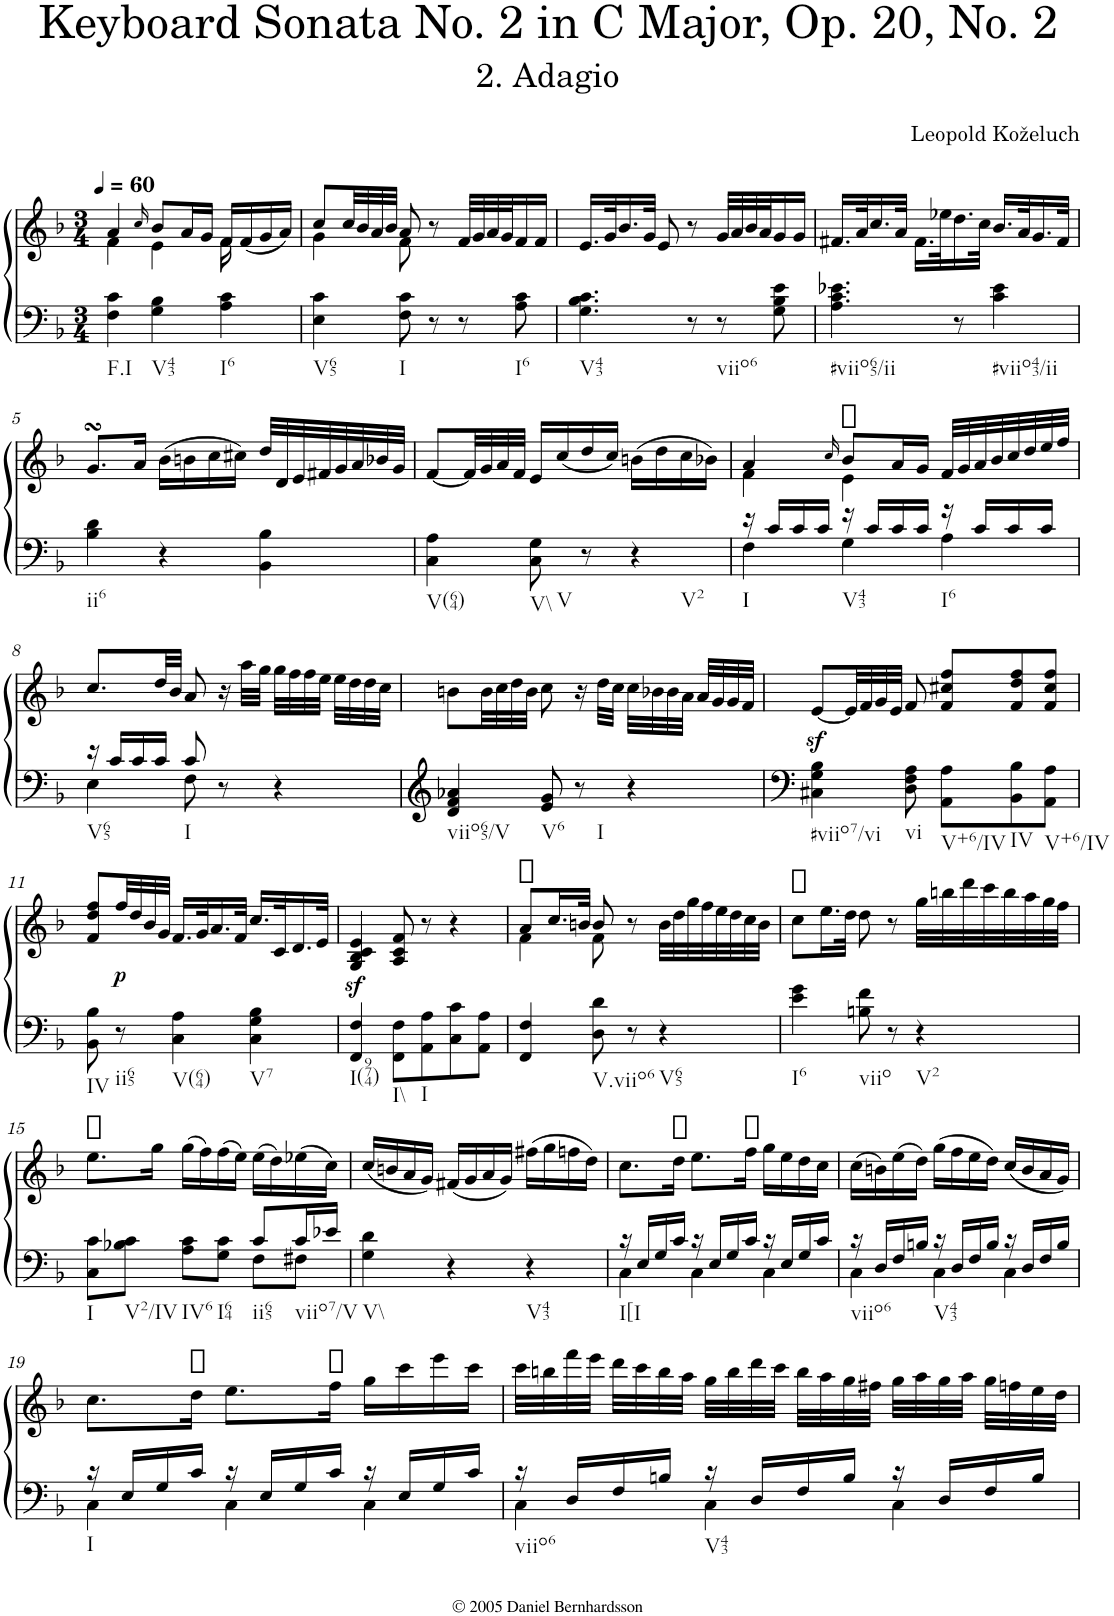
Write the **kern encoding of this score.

**kern	**kern	**dynam
*part1	*part1	*part1
*staff2	*staff1	*staff1/2
*I"Piano	*	*
*I'Pno.	*	*
*clefF4	*clefG2	*
*k[b-]	*k[b-]	*
*F:	*F:	*
*M3/4	*M3/4	*
*MM60	*MM60	*
=1	=1	=1
*	*^	*
!LO:TX:b:t=F.I	!	!	!
4F\ 4c\	4a/	4f\	.
.	16qcc/	.	.
!LO:TX:b:t=V43	!	!	!
4G\ 4B-\	8b-/L	4e\	.
.	16a/L	.	.
.	16g/JJ	.	.
!LO:TX:b:t=I6	!	!	!
4A\ 4c\	16f/LL	16f\	.
.	(16f/	16ryy	.
.	16g/	8ryy	.
.	16a/JJ)	.	.
=2	=2	=2	=2
!LO:TX:b:t=V65	!	!	!
4E\ 4c\	8cc/L	4g\	.
.	32cc/LL	.	.
.	32b-/	.	.
.	32a/	.	.
.	32b-/JJJ	.	.
!LO:TX:b:t=I	!	!	!
8F\ 8c\	8a/	8f\	.
8r	8r	8ryy	.
8r	32f/LLL	4ryy	.
.	32g/	.	.
.	32a/	.	.
.	32g/J	.	.
!LO:TX:b:t=I6	!	!	!
8A\ 8c\	16f/	.	.
.	16f/JJ	.	.
*	*v	*v	*
=3	=3	=3
!LO:TX:b:t=V43	!	!
4.G\ 4.B-\ 4.c\	16.e/LL	.
.	32g/K	.
.	16.b-/	.
.	32g/JJk	.
.	8e/	.
8r	8r	.
!LO:TX:b:t=viio6	!	!
8r	32g/LLL	.
.	32a/	.
.	32b-/	.
.	32a/J	.
8G\ 8B-\ 8e\	16g/	.
.	16g/JJ	.
=4	=4	=4
!LO:TX:b:t=#viio65/ii	!	!
4.A\ 4.c\ 4.e-X\	16.f#X/LL	.
.	32a/K	.
.	16.cc/	.
.	32a/JJk	.
.	16.f#\LL	.
.	32ee-X\K	.
8r	16.dd\	.
.	32cc\JJk	.
!LO:TX:b:t=#viio43/ii	!	!
4c\ 4e-\	16.b-/LL	.
.	32a/K	.
.	16.g/	.
.	32f#/JJk	.
!!LO:LB:g=z
=5	=5	=5
!LO:TX:b:t=ii6	!	!
4B-\ 4d\	8.gsSSS/L	.
.	16a/Jk	.
4r	(16b-\LL	.
.	16bn\	.
.	16cc\	.
.	16cc#X\JJ)	.
4BB-\ 4B-\	32dd/LLL	.
.	32d/	.
.	32e/	.
.	32f#X/	.
.	32g/	.
.	32a/	.
.	32b-X/	.
.	32g/JJJ	.
=6	=6	=6
!LO:TX:b:t=V(64)	!	!
4C\ 4A\	[<8f/L	.
.	32f/LL]	.
.	32g/	.
.	32a/	.
.	32f/JJJ	.
!LO:TX:b:t=V\\	!	!
!LO:TX:b:t=V	!	!
8C\ 8G\	16e/LL	.
.	(16cc/	.
8r	16dd/	.
.	16cc/JJ)	.
!LO:TX:b:t=V2	!	!
4r	(16bn\LL	.
.	16dd\	.
.	16cc\	.
.	16b-X\JJ)	.
=7	=7	=7
*^	*^	*
!LO:TX:b:t=I	!	!	!	!
16r	4F\	4a/	4f\	.
16c/LL	.	.	.	.
16c/	.	.	.	.
16c/JJ	.	.	.	.
.	.	16qcc/	.	.
!LO:TX:b:t=V43	!	!	!	!
16r	4G\	8b-/L	4e\	.
16c/LL	.	.	.	.
16c/	.	16a/L	.	.
16c/JJ	.	16g/JJ	.	.
!LO:TX:b:t=I6	!	!	!	!
16r	4A\	32f/LLL	4ryy	.
.	.	32g/	.	.
16c/LL	.	32a/	.	.
.	.	32b-/	.	.
16c/	.	32cc/	.	.
.	.	32dd/	.	.
16c/JJ	.	32ee/	.	.
.	.	32ff/JJJ	.	.
*	*	*v	*v	*
!!LO:LB:g=z
=8	=8	=8	=8
!LO:TX:b:t=V65	!	!	!
16r	4E\	8.cc/L	.
16c/LL	.	.	.
16c/	.	.	.
16c/JJ	.	32dd/LL	.
.	.	32b-/JJJ	.
!LO:TX:b:t=I	!	!	!
8c/	8F\	8a/	.
8r	8ryy	16r	.
.	.	32aa\LLL	.
.	.	32gg\JJJ	.
4r	4ryy	32gg\LLL	.
.	.	32ff\	.
.	.	32ff\	.
.	.	32ee\JJJ	.
.	.	32ee\LLL	.
.	.	32dd\	.
.	.	32dd\	.
.	.	32cc\JJJ	.
*v	*v	*	*
=9	=9	=9
!LO:TX:b:t=viio65/V	!	!
4d/ 4f/ 4a-X/	8bn\L	.
.	32b\LL	.
.	32cc\	.
.	32dd\	.
.	32b\JJJ	.
!LO:TX:b:t=V6	!	!
8e/ 8g/	8cc\	.
!LO:TX:b:t=I	!	!
8r	16r	.
.	32dd\LLL	.
.	32cc\JJJ	.
4r	32cc\LLL	.
.	32b-X\	.
.	32b-\	.
.	32a\JJJ	.
.	32a/LLL	.
.	32g/	.
.	32g/	.
.	32f/JJJ	.
=10	=10	=10
!LO:TX:b:t=#viio7/vi	!	!
4C#X\ 4G\ 4B-\	[<8ez</L	.
.	32e/LL]	.
.	32f/	.
.	32g/	.
.	32e/JJJ	.
!LO:TX:b:t=vi	!	!
8D\ 8F\ 8A\	8f/	.
!LO:TX:b:t=V+6/IV	!	!
8AA\ 8A\L	8f/ 8cc#X/ 8ff/L	.
!LO:TX:b:t=IV	!	!
8BB-\ 8B-\	8f/ 8dd/ 8ff/	.
!LO:TX:b:t=V+6/IV	!	!
8AA\ 8A\J	8f/ 8cc#/ 8ff/J	.
!!LO:LB:g=z
=11	=11	=11
!LO:TX:b:t=IV	!	!
8BB-\ 8B-\	8f/ 8dd/ 8ff/L	.
!LO:TX:b:t=ii65	!	!
!	!	!LO:DY:b
8r	32ff/LL	p
.	32dd/	.
.	32b-/	.
.	32g/JJJ	.
!LO:TX:b:t=V(64)	!	!
4C\ 4A\	16.f/LL	.
.	32g/K	.
.	16.a/	.
.	32f/JJk	.
!LO:TX:b:t=V7	!	!
4C\ 4G\ 4B-\	16.cc/LL	.
.	32c/K	.
.	16.d/	.
.	32e/JJk	.
=12	=12	=12
!LO:TX:b:t=I(974)	!	!
4FF/ 4F/	4G/z< 4B-/z< 4c/z< 4e/z<	.
!LO:TX:b:t=I\\	!	!
8FF\ 8F\L	8A/ 8c/ 8f/	.
!LO:TX:b:t=I	!	!
8AA\ 8A\	8r	.
8C\ 8c\	4r	.
8AA\ 8A\J	.	.
=13	=13	=13
*	*^	*
4FF/ 4F/	8a/L	4f\	.
.	16.cc/L	.	.
.	32bn/JJk	.	.
!LO:TX:b:t=V.viio6	!	!	!
8D\ 8d\	8b/	8f\	.
8r	8r	8ryy	.
!LO:TX:b:t=V65	!	!	!
4r	32b\LLL	4ryy	.
.	32dd\	.	.
.	32gg\	.	.
.	32ff\	.	.
.	32ee\	.	.
.	32dd\	.	.
.	32cc\	.	.
.	32b\JJJ	.	.
*	*v	*v	*
=14	=14	=14
!LO:TX:b:t=I6	!	!
4e\ 4g\	8cc\L	.
.	16.ee\L	.
.	32dd\JJk	.
!LO:TX:b:t=viio	!	!
8Bn\ 8f\	8dd\	.
8r	8r	.
!LO:TX:b:t=V2	!	!
4r	32gg\LLL	.
.	32bbn\	.
.	32ddd\	.
.	32ccc\	.
.	32bb\	.
.	32aa\	.
.	32gg\	.
.	32ff\JJJ	.
!!LO:LB:g=z
=15	=15	=15
*^	*	*
!LO:TX:b:t=I	!	!	!
8C\ 8c\L	2ryy	8.ee\L	.
!LO:TX:b:t=V2/IV	!	!	!
8B-X\ 8c\J	.	.	.
.	.	16gg\Jk	.
!LO:TX:b:t=IV6	!	!	!
8A\ 8c\L	.	(16gg\LL	.
.	.	16ff\)	.
!LO:TX:b:t=I64	!	!	!
8G\ 8c\J	.	(16ff\	.
.	.	16ee\JJ)	.
!LO:TX:b:t=ii65	!	!	!
8c/L	8F\L	(16ee\LL	.
.	.	16dd\)	.
!LO:TX:b:t=viio7/V	!	!	!
16c/L	8F#X\J	(16ee-X\	.
16e-X/JJ	.	16cc\JJ)	.
*v	*v	*	*
=16	=16	=16
!LO:TX:b:t=V\\	!	!
4G\ 4d\	(16cc/LL	.
.	16bn/	.
.	16a/	.
.	16g/JJ)	.
4r	(16f#X/LL	.
.	16g/	.
.	16a/	.
.	16g/JJ)	.
!LO:TX:b:t=V43	!	!
4r	(16ff#X\LL	.
.	16gg\	.
.	16ffn\	.
.	16dd\JJ)	.
=17	=17	=17
*^	*	*
!LO:TX:b:t=I[I	!	!	!
16r	4C\	8.cc\L	.
16E/LL	.	.	.
16G/	.	.	.
16c/JJ	.	16dd\Jk	.
16r	4C\	8.ee\L	.
16E/LL	.	.	.
16G/	.	.	.
16c/JJ	.	16ff\Jk	.
16r	4C\	16gg\LL	.
16E/LL	.	16ee\	.
16G/	.	16dd\	.
16c/JJ	.	16cc\JJ	.
=18	=18	=18	=18
!LO:TX:b:t=viio6	!	!	!
16r	4C\	(16cc\LL	.
16D/LL	.	16bn\)	.
16F/	.	(16ee\	.
16Bn/JJ	.	16dd\JJ)	.
!LO:TX:b:t=V43	!	!	!
16r	4C\	(16gg\LL	.
16D/LL	.	16ff\	.
16F/	.	16ee\	.
16B/JJ	.	16dd\JJ)	.
16r	4C\	(16cc/LL	.
16D/LL	.	16b/	.
16F/	.	16a/	.
16B/JJ	.	16g/JJ)	.
!!LO:LB:g=z
=19	=19	=19	=19
!LO:TX:b:t=I	!	!	!
16r	4C\	8.cc\L	.
16E/LL	.	.	.
16G/	.	.	.
16c/JJ	.	16dd\Jk	.
16r	4C\	8.ee\L	.
16E/LL	.	.	.
16G/	.	.	.
16c/JJ	.	16ff\Jk	.
16r	4C\	16gg\LL	.
16E/LL	.	16ccc\	.
16G/	.	16eee\	.
16c/JJ	.	16ccc\JJ	.
=20	=20	=20	=20
!LO:TX:b:t=viio6	!	!	!
16r	4C\	32ccc\LLL	.
.	.	32bbn\	.
16D/LL	.	32fff\	.
.	.	32eee\JJJ	.
16F/	.	32ddd\LLL	.
.	.	32ccc\	.
16Bn/JJ	.	32bb\	.
.	.	32aa\JJJ	.
!LO:TX:b:t=V43	!	!	!
16r	4C\	32gg\LLL	.
.	.	32bb\	.
16D/LL	.	32ddd\	.
.	.	32ccc\JJJ	.
16F/	.	32bb\LLL	.
.	.	32aa\	.
16B/JJ	.	32gg\	.
.	.	32ff#X\JJJ	.
16r	4C\	32gg\LLL	.
.	.	32aa\	.
16D/LL	.	32gg\	.
.	.	32aa\JJJ	.
16F/	.	32gg\LLL	.
.	.	32ffn\	.
16B/JJ	.	32ee\	.
.	.	32dd\JJJ	.
*v	*v	*	*
=	=	=
*-	*-	*-
